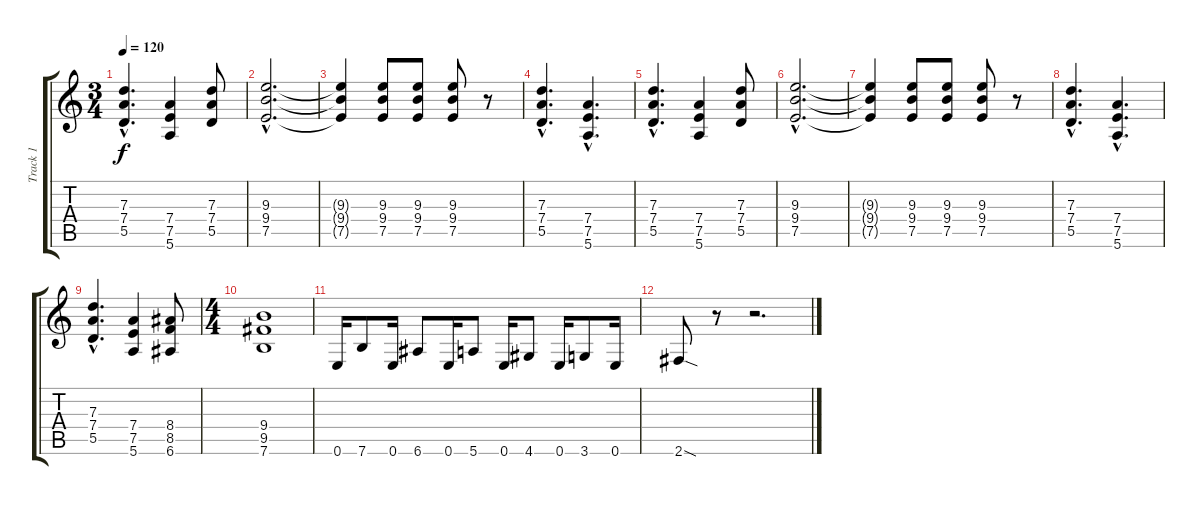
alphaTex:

\track ("Track 1" "Track 1") {instrument distortionguitar}
\staff {score tabs}
\tuning (E4 B3 G3 D3 A2 E2) {hide}
\ts (3 4)
\tempo 120
\clef g2
\ks c
(7.3{hac} 7.4{hac} 5.5{hac}).4{d dy f} (7.4 7.5 5.6).4 (7.3 7.4 5.5).8 |
(9.3{hac} 9.4{hac} 7.5{hac}).2{d} |
(9.3{t} 9.4{t} 7.5{t}).4 (9.3 9.4 7.5).8 (9.3 9.4 7.5).8 (9.3 9.4 7.5).8 r.8 |
(7.3{hac} 7.4{hac} 5.5{hac}).4{d} (7.4{hac} 7.5{hac} 5.6{hac}).4{d} |
(7.3{hac} 7.4{hac} 5.5{hac}).4{d} (7.4 7.5 5.6).4 (7.3 7.4 5.5).8 |
(9.3{hac} 9.4{hac} 7.5{hac}).2{d} |
(9.3{t} 9.4{t} 7.5{t}).4 (9.3 9.4 7.5).8 (9.3 9.4 7.5).8 (9.3 9.4 7.5).8 r.8 |
(7.3{hac} 7.4{hac} 5.5{hac}).4{d} (7.4{hac} 7.5{hac} 5.6{hac}).4{d} |
(7.3{hac} 7.4{hac} 5.5{hac}).4{d} (7.4 7.5 5.6).4 (8.4 8.5 6.6).8 |
\ts (4 4)
(9.4 9.5 7.6).1 |
0.6.16 7.6.8 0.6.16 6.6.8 0.6.16 5.6.8 0.6.16 4.6.8 0.6.16 3.6.8 0.6.16 |
2.6{sod}.8 r.8 r.2{d}
